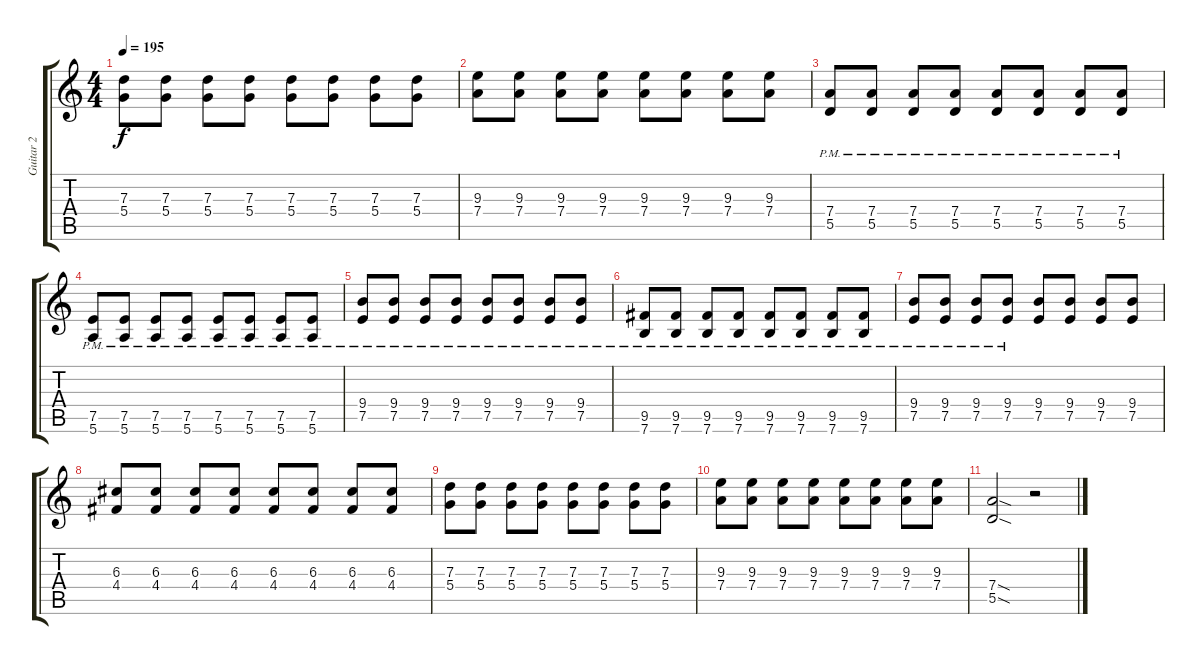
\track ("Guitar 2" "Guitar 2") {instrument distortionguitar}
\staff {score tabs}
\tuning (E4 B3 G3 D3 A2 E2) {hide}
\ts (4 4)
\tempo 195
\clef g2
\ks c
(7.3 5.4).8{dy f} (7.3 5.4).8 (7.3 5.4).8 (7.3 5.4).8 (7.3 5.4).8 (7.3 5.4).8 (7.3 5.4).8 (7.3 5.4).8 |
(9.3 7.4).8 (9.3 7.4).8 (9.3 7.4).8 (9.3 7.4).8 (9.3 7.4).8 (9.3 7.4).8 (9.3 7.4).8 (9.3 7.4).8 |
(7.4{pm} 5.5{pm}).8 (7.4{pm} 5.5{pm}).8 (7.4{pm} 5.5{pm}).8 (7.4{pm} 5.5{pm}).8 (7.4{pm} 5.5{pm}).8 (7.4{pm} 5.5{pm}).8 (7.4{pm} 5.5{pm}).8 (7.4{pm} 5.5{pm}).8 |
(7.5{pm} 5.6{pm}).8 (7.5{pm} 5.6{pm}).8 (7.5{pm} 5.6{pm}).8 (7.5{pm} 5.6{pm}).8 (7.5{pm} 5.6{pm}).8 (7.5{pm} 5.6{pm}).8 (7.5{pm} 5.6{pm}).8 (7.5{pm} 5.6{pm}).8 |
(9.4{pm} 7.5{pm}).8 (9.4{pm} 7.5{pm}).8 (9.4{pm} 7.5{pm}).8 (9.4{pm} 7.5{pm}).8 (9.4{pm} 7.5{pm}).8 (9.4{pm} 7.5{pm}).8 (9.4{pm} 7.5{pm}).8 (9.4{pm} 7.5{pm}).8 |
(9.5{pm} 7.6{pm}).8 (9.5{pm} 7.6{pm}).8 (9.5{pm} 7.6{pm}).8 (9.5{pm} 7.6{pm}).8 (9.5{pm} 7.6{pm}).8 (9.5{pm} 7.6{pm}).8 (9.5{pm} 7.6{pm}).8 (9.5{pm} 7.6{pm}).8 |
(9.4{pm} 7.5{pm}).8 (9.4{pm} 7.5{pm}).8 (9.4{pm} 7.5{pm}).8 (9.4{pm} 7.5{pm}).8 (9.4 7.5).8 (9.4 7.5).8 (9.4 7.5).8 (9.4 7.5).8 |
(6.3 4.4).8 (6.3 4.4).8 (6.3 4.4).8 (6.3 4.4).8 (6.3 4.4).8 (6.3 4.4).8 (6.3 4.4).8 (6.3 4.4).8 |
(7.3 5.4).8 (7.3 5.4).8 (7.3 5.4).8 (7.3 5.4).8 (7.3 5.4).8 (7.3 5.4).8 (7.3 5.4).8 (7.3 5.4).8 |
(9.3 7.4).8 (9.3 7.4).8 (9.3 7.4).8 (9.3 7.4).8 (9.3 7.4).8 (9.3 7.4).8 (9.3 7.4).8 (9.3 7.4).8 |
(7.4{sod} 5.5{sod}).2 r.2
